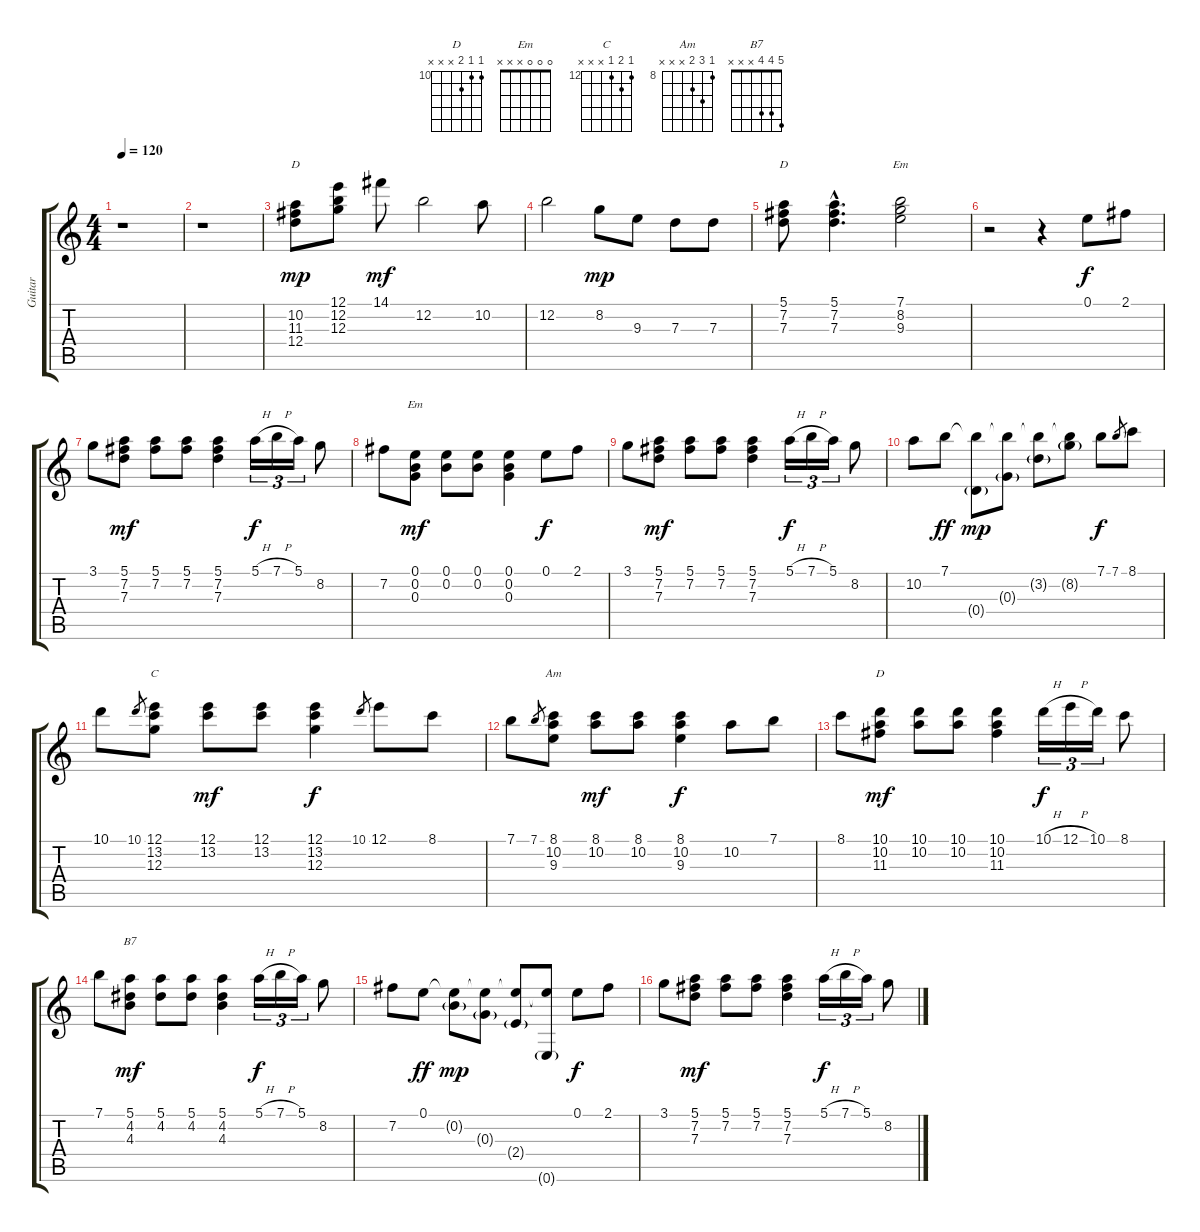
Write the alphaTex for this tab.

\track ("Guitar" "Guitar") {instrument acousticguitarsteel}
\staff {score tabs}
\tuning (E4 B3 G3 D3 A2 E2) {hide}
\chord ("D" x 10 11 12 x x) {firstfret 10}
\chord ("D" 5 7 7 x x x) {firstfret 5}
\chord ("Em" 7 8 9 x x x) {firstfret 7}
\chord ("Em" 0 0 0 x x x)
\chord ("C" 12 13 12 x x x) {firstfret 12}
\chord ("Am" 8 10 9 x x x) {firstfret 8}
\chord ("D" 10 10 11 x x x) {firstfret 10}
\chord ("B7" 5 4 4 x x x)
\ts (4 4)
\tempo 120
\clef g2
\ks c
r.1{dy mp instrument acousticguitarsteel} |
r.1 |
(10.2 11.3 12.4).8{ch "D"} (12.1 12.2 12.3).8 14.1.8{dy mf} 12.2.2 10.2.8 |
12.2.2 8.2.8{dy mp} 9.3.8 7.3.8 7.3.8 |
(5.1 7.2 7.3).8{ch "D"} (5.1{hac} 7.2{hac} 7.3{hac}).4{d} (7.1 8.2 9.3).2{ch "Em"} |
r.2 r.4 0.1.8{dy f} 2.1.8 |
3.1.8 (5.1 7.2 7.3).8{dy mf} (5.1 7.2).8 (5.1 7.2).8 (5.1 7.2 7.3).4 5.1{h}.16{tu (3 2) dy f} 7.1{h}.16{tu (3 2)} 5.1.16{tu (3 2)} 8.2.8 |
7.2.8 (0.1 0.2 0.3).8{ch "Em" dy mf} (0.1 0.2).8 (0.1 0.2).8 (0.1 0.2 0.3).4 0.1.8{dy f} 2.1.8 |
3.1.8 (5.1 7.2 7.3).8{dy mf} (5.1 7.2).8 (5.1 7.2).8 (5.1 7.2 7.3).4 5.1{h}.16{tu (3 2) dy f} 7.1{h}.16{tu (3 2)} 5.1.16{tu (3 2)} 8.2.8 |
10.2.8 7.1.8{dy ff} (7.1{t} 0.4{g}).8{dy mp} (7.1{t} 0.3{g}).8 (7.1{t} 3.2{g}).8 (7.1{t} 8.2{g}).8 7.1.8{dy f} 7.1.8{gr} 8.1.8 |
10.1.8 10.1.8{gr} (12.1 13.2 12.3).8{ch "C"} (12.1 13.2).8{dy mf} (12.1 13.2).8 (12.1 13.2 12.3).4{dy f} 10.1.8{gr} 12.1.8 8.1.8 |
7.1.8 7.1.8{gr} (8.1 10.2 9.3).8{ch "Am"} (8.1 10.2).8{dy mf} (8.1 10.2).8 (8.1 10.2 9.3).4{dy f} 10.2.8 7.1.8 |
8.1.8 (10.1 10.2 11.3).8{ch "D" dy mf} (10.1 10.2).8 (10.1 10.2).8 (10.1 10.2 11.3).4 10.1{h}.16{tu (3 2) dy f} 12.1{h}.16{tu (3 2)} 10.1.16{tu (3 2)} 8.1.8 |
7.1.8 (5.1 4.2 4.3).8{ch "B7" dy mf} (5.1 4.2).8 (5.1 4.2).8 (5.1 4.2 4.3).4 5.1{h}.16{tu (3 2) dy f} 7.1{h}.16{tu (3 2)} 5.1.16{tu (3 2)} 8.2.8 |
7.2.8 0.1.8{dy ff} (0.1{t} 0.2{g}).8{dy mp} (0.1{t} 0.3{g}).8 (0.1{t} 2.4{g}).8 (0.1{t} 0.6{g}).8 0.1.8{dy f} 2.1.8 |
3.1.8 (5.1 7.2 7.3).8{dy mf} (5.1 7.2).8 (5.1 7.2).8 (5.1 7.2 7.3).4 5.1{h}.16{tu (3 2) dy f} 7.1{h}.16{tu (3 2)} 5.1.16{tu (3 2)} 8.2.8
